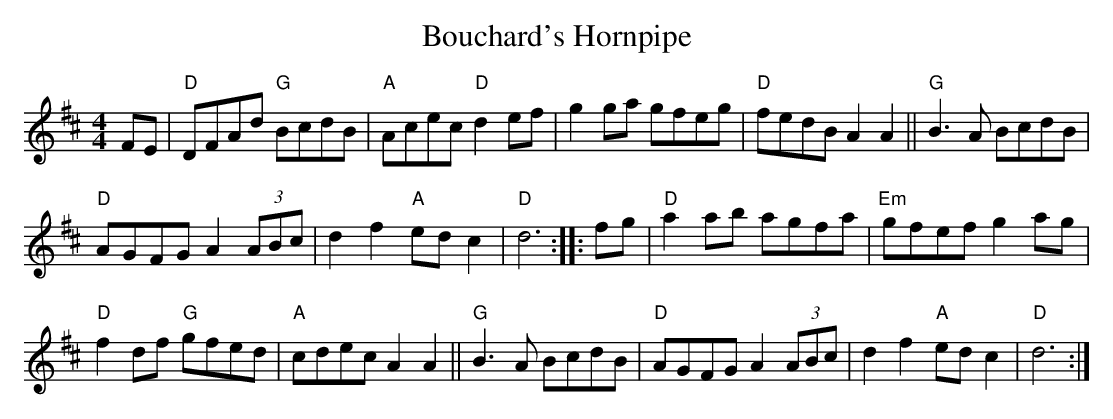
X:1
T: Bouchard's Hornpipe
M: 4/4
L: 1/8
K: D
FE |\
"D"DFAd "G"BcdB | "A"Acec "D"d2ef |\
g2ga gfeg | "D"fedB A2A2 ||\
"G"B3A BcdB |
              "D"AGFG A2 (3ABc |\
d2f2 "A"edc2 | "D"d6 :: fg |\
"D"a2ab agfa | "Em"gfef g2ag |
"D"f2df "G"gfed | "A"cdec A2A2 ||\
"G"B3A BcdB | "D"AGFG A2 (3ABc |\
d2f2 "A"edc2 | "D"d6 :|
